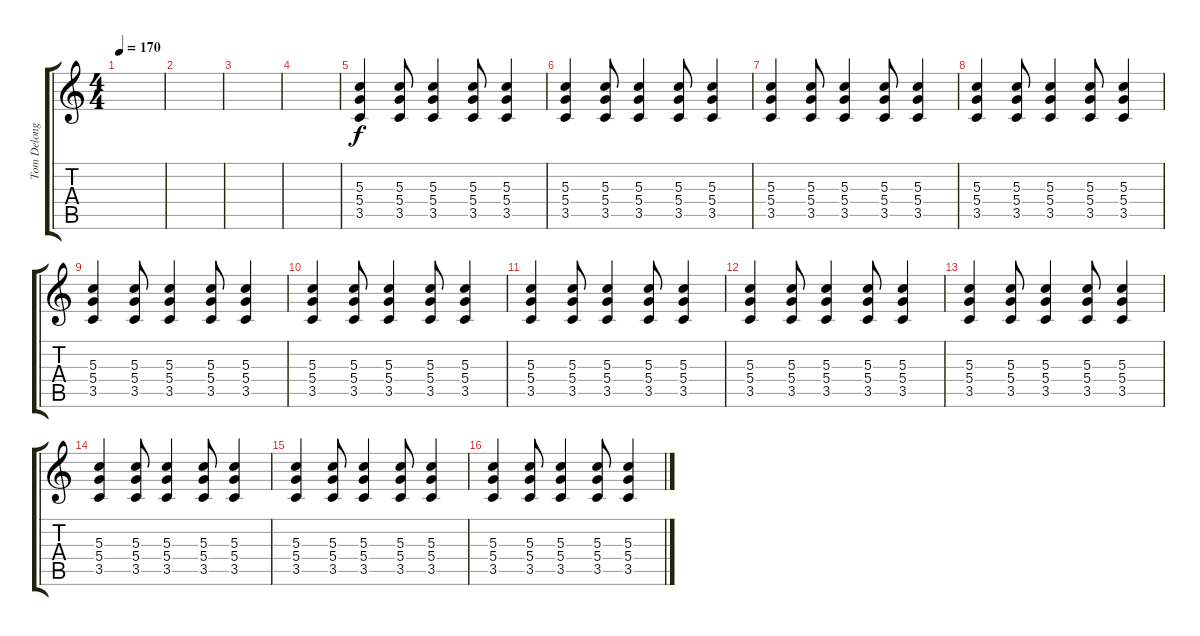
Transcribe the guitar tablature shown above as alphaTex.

\track ("Tom Delonge" "Tom Delong") {instrument overdrivenguitar}
\staff {score tabs}
\tuning (E4 B3 G3 D3 A2 E2) {hide}
\ts (4 4)
\tempo 170
\clef g2
\ks c
|
|
|
|
(5.3 5.4 3.5).4 (5.3 5.4 3.5).8 (5.3 5.4 3.5).4 (5.3 5.4 3.5).8 (5.3 5.4 3.5).4 |
(5.3 5.4 3.5).4 (5.3 5.4 3.5).8 (5.3 5.4 3.5).4 (5.3 5.4 3.5).8 (5.3 5.4 3.5).4 |
(5.3 5.4 3.5).4 (5.3 5.4 3.5).8 (5.3 5.4 3.5).4 (5.3 5.4 3.5).8 (5.3 5.4 3.5).4 |
(5.3 5.4 3.5).4 (5.3 5.4 3.5).8 (5.3 5.4 3.5).4 (5.3 5.4 3.5).8 (5.3 5.4 3.5).4 |
(5.3 5.4 3.5).4 (5.3 5.4 3.5).8 (5.3 5.4 3.5).4 (5.3 5.4 3.5).8 (5.3 5.4 3.5).4 |
(5.3 5.4 3.5).4 (5.3 5.4 3.5).8 (5.3 5.4 3.5).4 (5.3 5.4 3.5).8 (5.3 5.4 3.5).4 |
(5.3 5.4 3.5).4 (5.3 5.4 3.5).8 (5.3 5.4 3.5).4 (5.3 5.4 3.5).8 (5.3 5.4 3.5).4 |
(5.3 5.4 3.5).4 (5.3 5.4 3.5).8 (5.3 5.4 3.5).4 (5.3 5.4 3.5).8 (5.3 5.4 3.5).4 |
(5.3 5.4 3.5).4 (5.3 5.4 3.5).8 (5.3 5.4 3.5).4 (5.3 5.4 3.5).8 (5.3 5.4 3.5).4 |
(5.3 5.4 3.5).4 (5.3 5.4 3.5).8 (5.3 5.4 3.5).4 (5.3 5.4 3.5).8 (5.3 5.4 3.5).4 |
(5.3 5.4 3.5).4 (5.3 5.4 3.5).8 (5.3 5.4 3.5).4 (5.3 5.4 3.5).8 (5.3 5.4 3.5).4 |
(5.3 5.4 3.5).4 (5.3 5.4 3.5).8 (5.3 5.4 3.5).4 (5.3 5.4 3.5).8 (5.3 5.4 3.5).4
